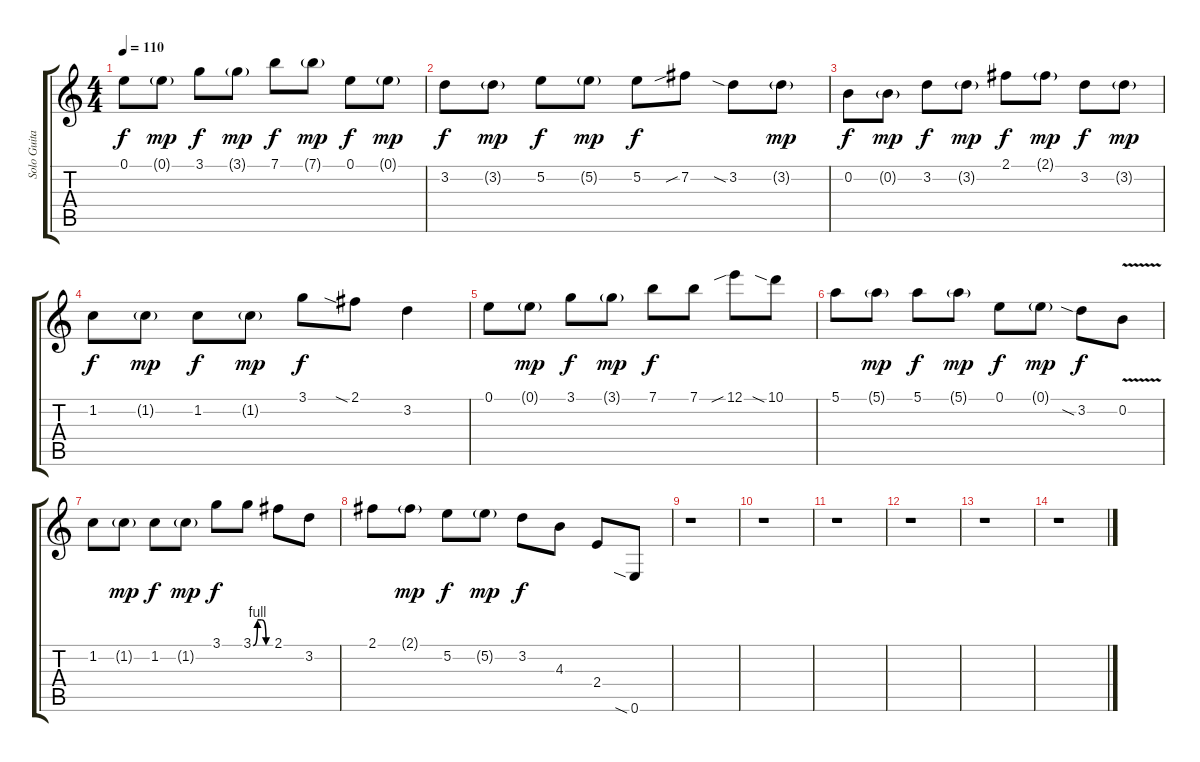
\track ("Solo Guitar" "Solo Guita") {instrument distortionguitar}
\staff {score tabs}
\tuning (E4 B3 G3 D3 A2 E2) {hide}
\ts (4 4)
\tempo 110
\clef g2
\ks c
0.1.8{dy f} 0.1{g}.8{dy mp} 3.1.8{dy f} 3.1{g}.8{dy mp} 7.1.8{dy f} 7.1{g}.8{dy mp} 0.1.8{dy f} 0.1{g}.8{dy mp} |
3.2.8{dy f} 3.2{g}.8{dy mp} 5.2.8{dy f} 5.2{g}.8{dy mp} 5.2.8{dy f} 7.2{sib}.8 3.2{sia}.8 3.2{g}.8{dy mp} |
0.2.8{dy f} 0.2{g}.8{dy mp} 3.2.8{dy f} 3.2{g}.8{dy mp} 2.1.8{dy f} 2.1{g}.8{dy mp} 3.2.8{dy f} 3.2{g}.8{dy mp} |
1.2.8{dy f} 1.2{g}.8{dy mp} 1.2.8{dy f} 1.2{g}.8{dy mp} 3.1.8{dy f} 2.1{sia}.8 3.2.4 |
0.1.8 0.1{g}.8{dy mp} 3.1.8{dy f} 3.1{g}.8{dy mp} 7.1.8{dy f} 7.1.8 12.1{sib}.8 10.1{sia}.8 |
5.1.8 5.1{g}.8{dy mp} 5.1.8{dy f} 5.1{g}.8{dy mp} 0.1.8{dy f} 0.1{g}.8{dy mp} 3.2{sia}.8{dy f} 0.2{v}.8 |
1.2.8 1.2{g}.8{dy mp} 1.2.8{dy f} 1.2{g}.8{dy mp} 3.1.8{dy f} 3.1{be (custom 0 0 15 4 30 4 45 0 60 0)}.8 2.1.8 3.2.8 |
2.1.8 2.1{g}.8{dy mp} 5.2.8{dy f} 5.2{g}.8{dy mp} 3.2.8{dy f} 4.3.8 2.4.8 0.6{sia}.8 |
r.1 |
r.1 |
r.1 |
r.1 |
r.1 |
r.1
